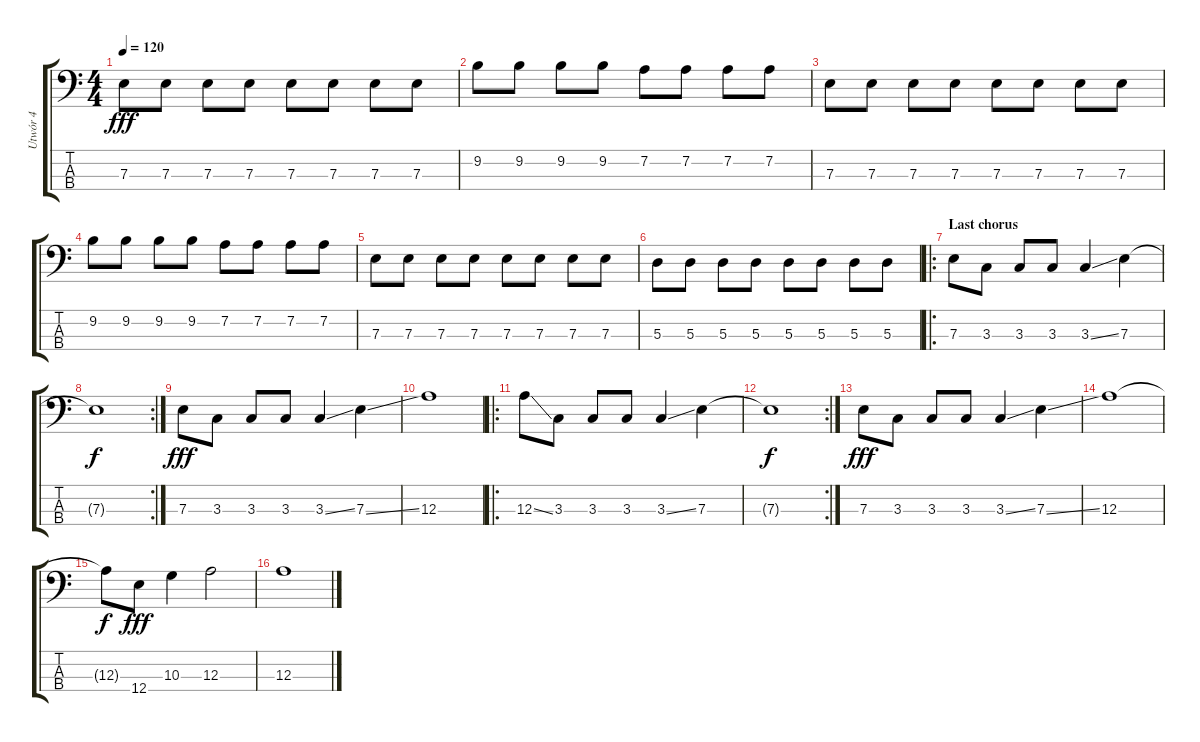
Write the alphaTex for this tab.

\track ("Utwór 4" "Utwór 4") {instrument electricbassfinger}
\staff {score tabs}
\tuning (G2 D2 A1 E1) {hide}
\ts (4 4)
\tempo 120
\clef f4
\ks c
7.3.8{dy fff} 7.3.8 7.3.8 7.3.8 7.3.8 7.3.8 7.3.8 7.3.8 |
9.2.8 9.2.8 9.2.8 9.2.8 7.2.8 7.2.8 7.2.8 7.2.8 |
7.3.8 7.3.8 7.3.8 7.3.8 7.3.8 7.3.8 7.3.8 7.3.8 |
9.2.8 9.2.8 9.2.8 9.2.8 7.2.8 7.2.8 7.2.8 7.2.8 |
7.3.8 7.3.8 7.3.8 7.3.8 7.3.8 7.3.8 7.3.8 7.3.8 |
5.3.8 5.3.8 5.3.8 5.3.8 5.3.8 5.3.8 5.3.8 5.3.8 |
\ro
\section ("" "Last chorus")
7.3.8 3.3.8 3.3.8 3.3.8 3.3{ss}.4 7.3.4 |
\rc 2
7.3{t}.1{dy f} |
7.3.8{dy fff} 3.3.8 3.3.8 3.3.8 3.3{ss}.4 7.3{ss}.4 |
12.3.1 |
\ro
12.3{ss}.8 3.3.8 3.3.8 3.3.8 3.3{ss}.4 7.3.4 |
\rc 2
7.3{t}.1{dy f} |
7.3.8{dy fff} 3.3.8 3.3.8 3.3.8 3.3{ss}.4 7.3{ss}.4 |
12.3.1 |
12.3{t}.8{dy f} 12.4.8{dy fff} 10.3.4 12.3.2 |
12.3.1
